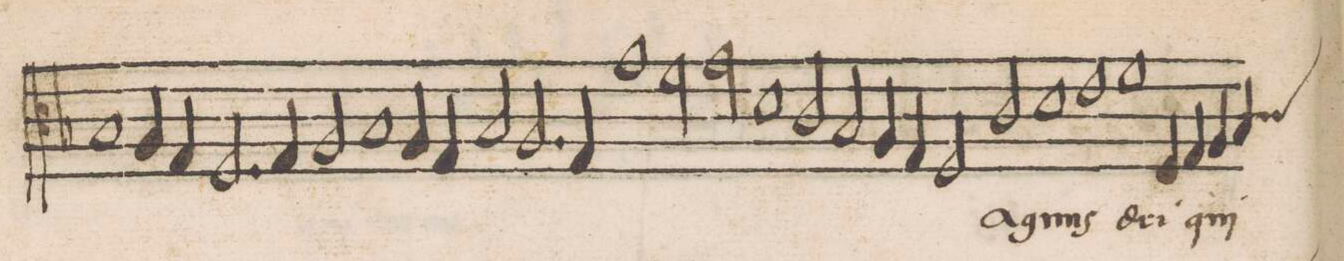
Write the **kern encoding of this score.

**kern	**text
*I"ALTVS	*
*clefC3	*
*k[b-]	*
*met(C|)	*
*M2/1	*
1B-/	.
4A/	.
4G/	.
=40-	=40-
2.F/	.
4G/	.
2A/	.
1B-/	.
=41-	=41-
4A/	.
4G/	.
2B-/	.
2.A/	.
=42-	=42-
4G/	.
1g\	.
2f\	.
=43-	=43-
2g\	.
1d\	.
2c/	.
=44-	=44-
2B-/	.
4A/	.
4G/	.
2F/	.
2c/	a-
=45-	=45-
1d\	-gnus
1e\	.
=46-	=46-
1f\	de-
4F/	-i
4G/	qui
4A/	.
*custos:A	*
4B-/	.
=47-	=47-
*-	*-
